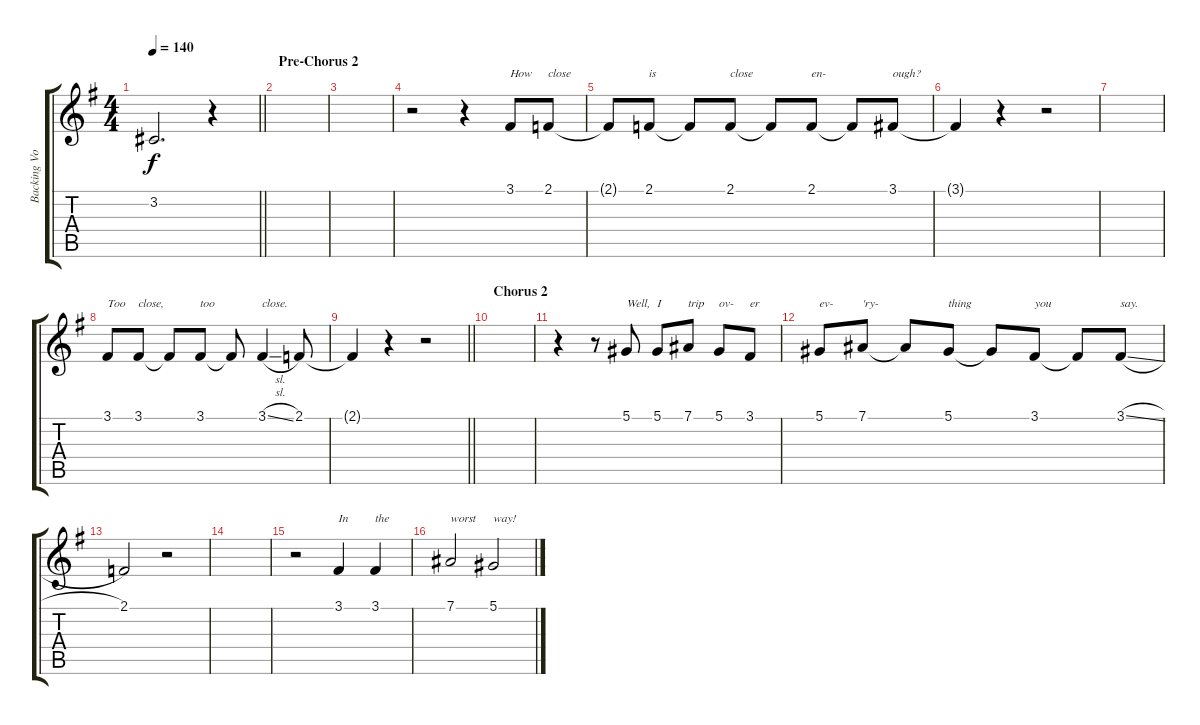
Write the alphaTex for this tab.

\track ("Backing Vocals - Fred Mascherino" "Backing Vo") {instrument altosax}
\staff {score tabs}
\tuning (Eb4 Bb3 Gb3 Db3 Ab2 Eb2) {hide}
\ts (4 4)
\tempo 140
\clef g2
\barLineRight lightlight
\ks g
3.2{t}.2{d dy f} r.4 |
\section ("" "Pre-Chorus 2")
|
|
r.2 r.4 3.1.8{txt "How" volume 16} 2.1.8{txt "close"} |
2.1{t}.8 2.1.8{txt "is"} 2.1{t}.8 2.1.8{txt "close"} 2.1{t}.8 2.1.8{txt "en-"} 2.1{t}.8 3.1.8{txt "ough?"} |
3.1{t}.4 r.4 r.2 |
|
3.1.8{txt "Too"} 3.1.8{txt "close,"} 3.1{t}.8 3.1.8{txt "too"} 3.1{t}.8 3.1{sl}.4{txt "close."} 2.1.8 |
\barLineRight lightlight
2.1{t}.4 r.4 r.2 |
\section ("" "Chorus 2")
|
r.4 r.8 5.1.8{txt "Well,"} 5.1.8{txt "I"} 7.1.8{txt "trip"} 5.1.8{txt "ov-"} 3.1.8{txt "er"} |
5.1.8{txt "ev-"} 7.1.8{txt "'ry-"} 7.1{t}.8 5.1.8{txt "thing"} 5.1{t}.8 3.1.8{txt "you"} 3.1{t}.8 3.1{sl}.8{txt "say."} |
2.1.2 r.2 |
|
r.2 3.1.4{txt "In"} 3.1.4{txt "the"} |
7.1.2{txt "worst"} 5.1.2{txt "way!"}
